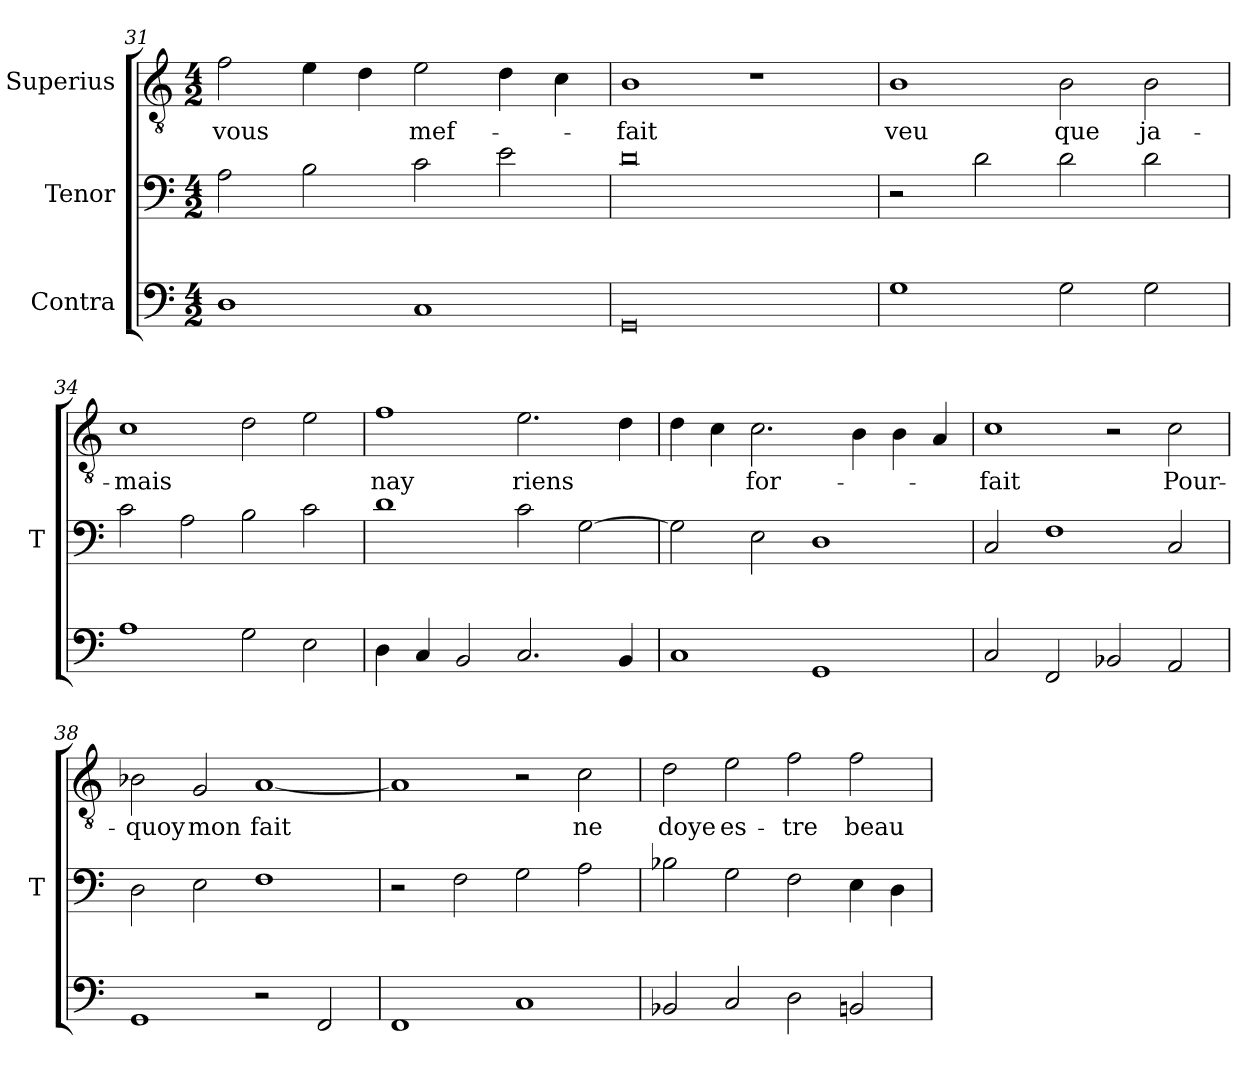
**kern	**kern	**kern	**text
*part3	*part2	*part1	*part1
*staff3	*staff2	*staff1	*staff1
*I"Contra	*I"Tenor	*I"Superius	*
*	*I'T	*	*
*clefF4	*clefF4	*clefGv2	*
*M4/2	*M4/2	*M4/2	*
=31	=31	=31	=31
1D	2A	2f	-vous
.	2B	4e	.
.	.	4d	.
1C	2c	2e	mef-
.	2e	4d	.
.	.	4c	.
=32	=32	=32	=32
0GG	0d	1B	-fait
.	.	1r	.
=33	=33	=33	=33
1G	2r	1B	-veu
.	2d	.	.
2G	2d	2B	-que
2G	2d	2B	ja-
=34	=34	=34	=34
1A	2c	1c	-mais
.	2A	.	.
2G	2B	2d	.
2E	2c	2e	.
=35	=35	=35	=35
4D	1d	1f	-nay
4C	.	.	.
2BB	.	.	.
2.C	2c	2.e	-riens
.	[2G	.	.
4BB	.	4d	.
=36	=36	=36	=36
1C	2G]	4d	.
.	.	4c	.
.	2E	2.c	for-
1GG	1D	.	.
.	.	4B	.
.	.	4B	.
.	.	4A	.
=37	=37	=37	=37
2C	2C	1c	-fait
2FF	1F	.	.
2BB-X	.	2r	.
2AA	2C	2c	Pour-
=38	=38	=38	=38
1GG	2D	2B-X	-quoy
.	2E	2G	-mon
2r	1F	[1A	-fait
2FF	.	.	.
=39	=39	=39	=39
1FF	2r	1A]	.
.	2F	.	.
1C	2G	2r	.
.	2A	2c	-ne
=40	=40	=40	=40
2BB-X	2B-X	2d	-doye
2C	2G	2e	es-
2D	2F	2f	-tre
2BB	4E	2f	beau-
.	4D	.	.
=	=	=	=
*-	*-	*-	*-
